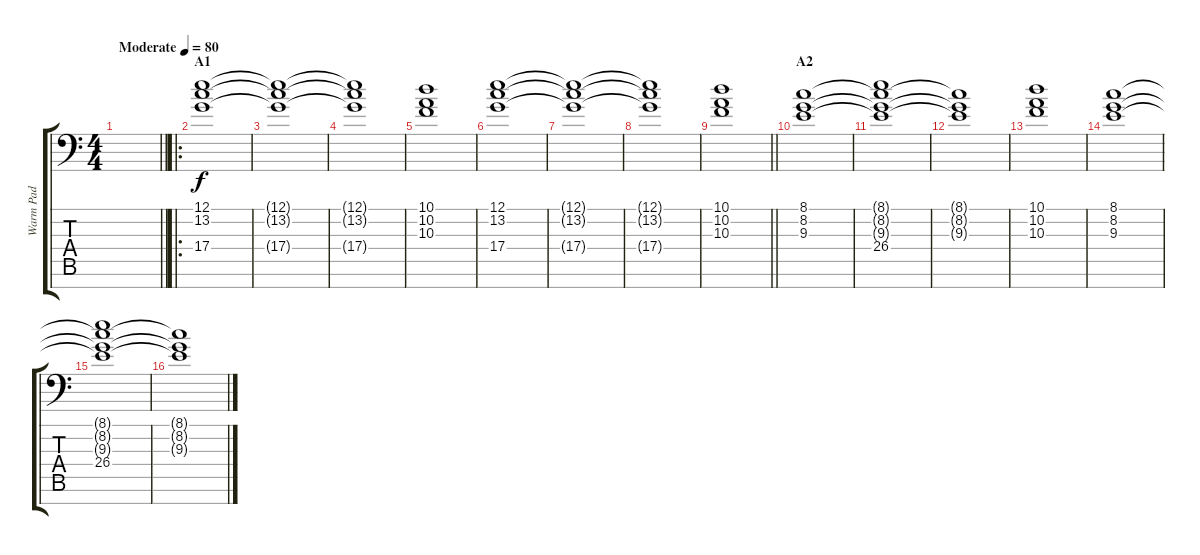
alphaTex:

\track ("Warm Pad" "Warm Pad") {instrument pad2warm}
\staff {score tabs}
\tuning (E4 B3 G3 D3 A2 E2 C-1) {hide}
\ts (4 4)
\tempo (80 "Moderate")
\clef f4
\barLineRight lightlight
\ks c
|
\ro
\section ("" "A1")
(12.1 13.2 17.4).1 |
(12.1{t} 13.2{t} 17.4{t}).1 |
(12.1{t} 13.2{t} 17.4{t}).1 |
(10.1 10.2 10.3).1 |
(12.1 13.2 17.4).1 |
(12.1{t} 13.2{t} 17.4{t}).1 |
(12.1{t} 13.2{t} 17.4{t}).1 |
\barLineRight lightlight
(10.1 10.2 10.3).1 |
\section ("" "A2")
(8.1 8.2 9.3).1 |
(8.1{t} 8.2{t} 9.3{t} 26.4).1 |
(8.1{t} 8.2{t} 9.3{t}).1 |
(10.1 10.2 10.3).1 |
(8.1 8.2 9.3).1 |
(8.1{t} 8.2{t} 9.3{t} 26.4).1 |
(8.1{t} 8.2{t} 9.3{t}).1
